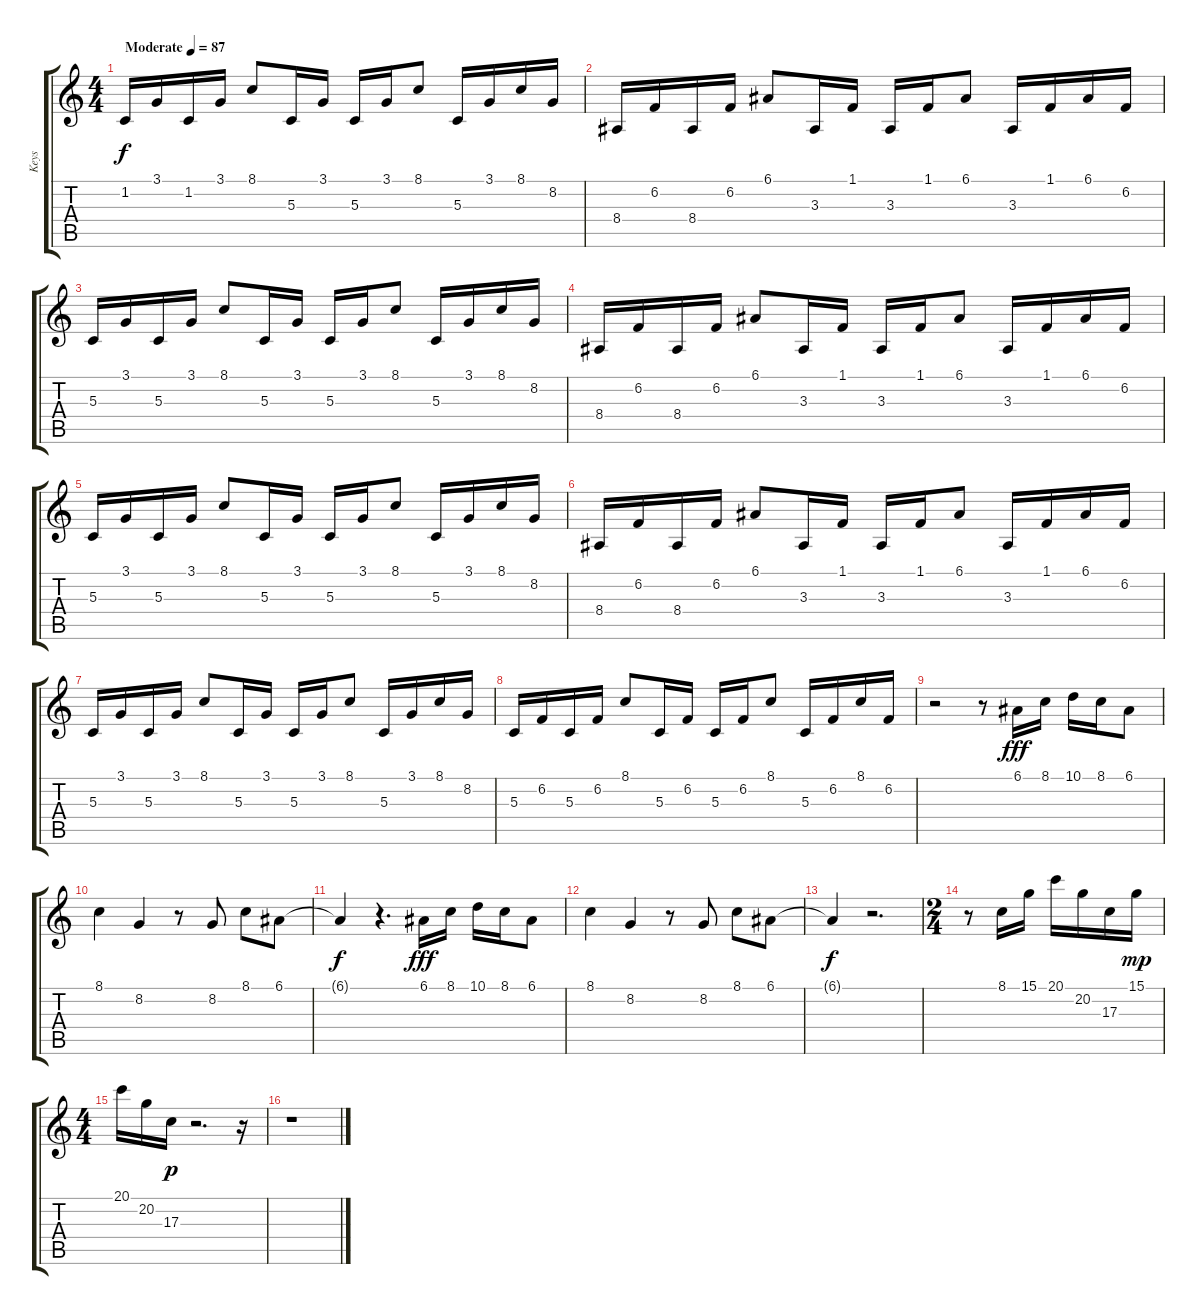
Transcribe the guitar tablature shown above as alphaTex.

\track ("Keys" "Keys") {instrument lead1square}
\staff {score tabs}
\tuning (E4 B3 G3 D3 A2 E2) {hide}
\ts (4 4)
\tempo (87 "Moderate")
\clef g2
\ks c
1.2.16{dy f instrument lead1square} 3.1.16 1.2.16{balance 0} 3.1.16 8.1.8{balance 1} 5.3.16{balance 1} 3.1.16{balance 2} 5.3.16{balance 2} 3.1.16{balance 2} 8.1.8{balance 2} 5.3.16{balance 3} 3.1.16{balance 3} 8.1.16{balance 4} 8.2.16{balance 4} |
8.4.16{balance 4} 6.2.16 8.4.16{balance 5} 6.2.16{balance 5} 6.1.8{balance 5} 3.3.16{balance 6} 1.1.16{balance 6} 3.3.16{balance 6} 1.1.16{balance 7} 6.1.8{balance 7} 3.3.16{balance 8} 1.1.16{balance 8} 6.1.16 6.2.16{balance 8} |
5.3.16{balance 8} 3.1.16{balance 8} 5.3.16{balance 9} 3.1.16{balance 9} 8.1.8{balance 9} 5.3.16{balance 10} 3.1.16{balance 10} 5.3.16{balance 10} 3.1.16{balance 10} 8.1.8{balance 10} 5.3.16{balance 11} 3.1.16{balance 11} 8.1.16{balance 12} 8.2.16{balance 12} |
8.4.16{balance 12} 6.2.16{balance 12} 8.4.16{balance 12} 6.2.16{balance 12} 6.1.8{balance 13} 3.3.16{balance 13} 1.1.16{balance 13} 3.3.16{balance 13} 1.1.16{balance 14} 6.1.8{balance 14} 3.3.16{balance 15} 1.1.16{balance 15} 6.1.16{balance 16} 6.2.16{balance 16} |
5.3.16 3.1.16 5.3.16 3.1.16{balance 16} 8.1.8{balance 15} 5.3.16{balance 14} 3.1.16{balance 14} 5.3.16{balance 14} 3.1.16{balance 14} 8.1.8{balance 13} 5.3.16{balance 12} 3.1.16{balance 12} 8.1.16{balance 12} 8.2.16{balance 12} |
8.4.16{balance 12} 6.2.16{balance 11} 8.4.16{balance 11} 6.2.16{balance 11} 6.1.8{balance 11} 3.3.16{balance 10} 1.1.16{balance 10} 3.3.16{balance 10} 1.1.16{balance 10} 6.1.8{balance 10} 3.3.16{balance 9} 1.1.16{balance 9} 6.1.16{balance 9} 6.2.16{balance 9} |
5.3.16{balance 8} 3.1.16{balance 8} 5.3.16{balance 8} 3.1.16{balance 8} 8.1.8{balance 8} 5.3.16{balance 7} 3.1.16{balance 7} 5.3.16{balance 7} 3.1.16{balance 6} 8.1.8{balance 6} 5.3.16{balance 6} 3.1.16{balance 6} 8.1.16{balance 5} 8.2.16{balance 5} |
5.3.16{balance 5} 6.2.16{balance 5} 5.3.16{balance 4} 6.2.16{balance 4} 8.1.8{balance 4} 5.3.16{balance 3} 6.2.16{balance 3} 5.3.16{balance 2} 6.2.16{balance 2} 8.1.8{balance 2} 5.3.16{balance 1} 6.2.16{balance 1} 8.1.16{balance 1} 6.2.16{balance 0} |
r.2 r.8 6.1.16{dy fff} 8.1.16 10.1.16 8.1.16 6.1.8 |
8.1.4 8.2.4 r.8 8.2.8 8.1.8 6.1.8 |
6.1{t}.4{dy f} r.4{d} 6.1.16{dy fff} 8.1.16 10.1.16 8.1.16 6.1.8 |
8.1.4 8.2.4 r.8 8.2.8 8.1.8 6.1.8 |
6.1{t}.4{dy f} r.2{d} |
\ts (2 4)
r.8 8.1.16{balance 4} 15.1.16 20.1.16 20.2.16 17.3.16 15.1.16{dy mp} |
\ts (4 4)
20.1.16 20.2.16 17.3.16{dy p} r.2{d} r.16 |
r.1
